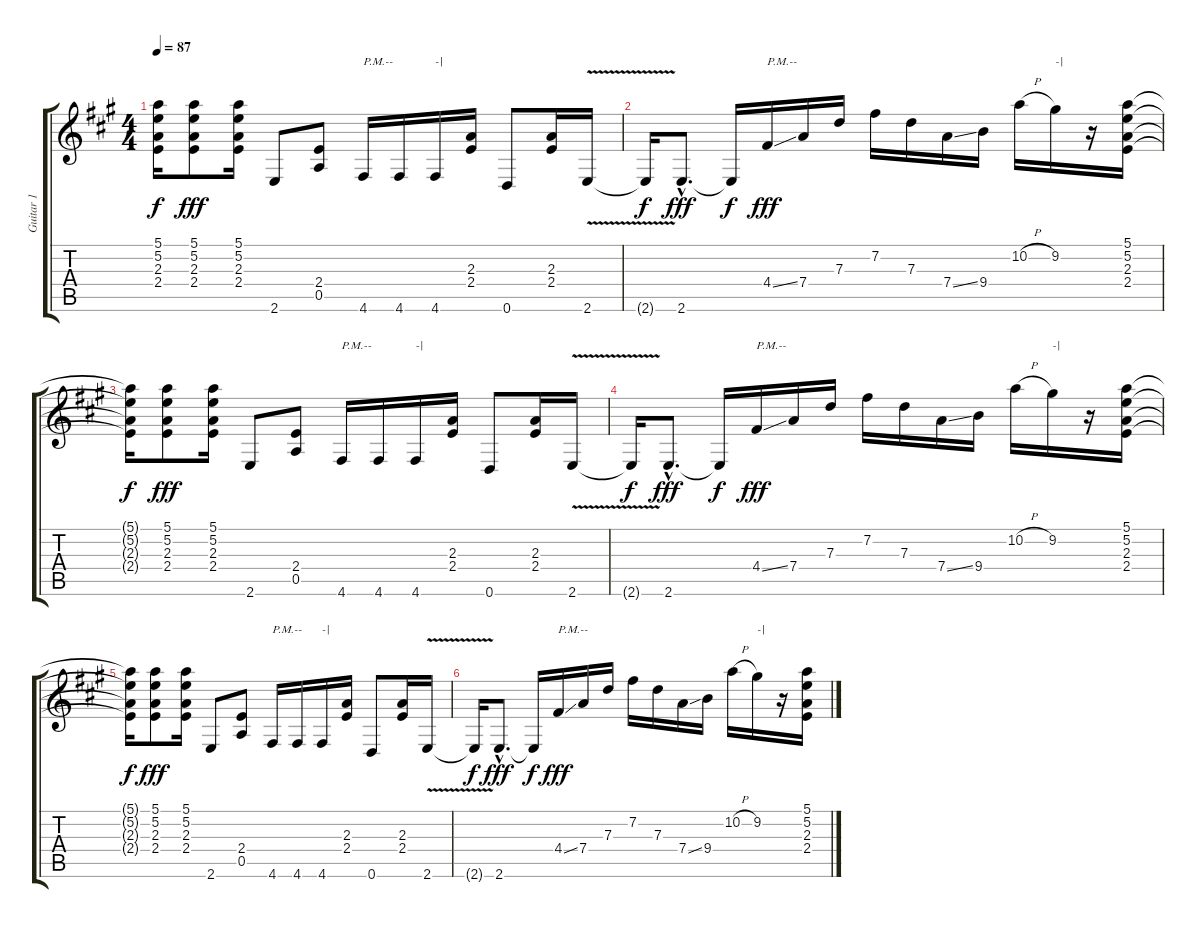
\track ("Guitar 1" "Guitar 1") {instrument distortionguitar}
\staff {score tabs}
\tuning (E4 B3 G3 D3 A2 D2) {hide}
\ts (4 4)
\tempo 87
\clef g2
\ks a
(5.1{t} 5.2{t} 2.3{t} 2.4{t}).16{dy f} (5.1 5.2 2.3 2.4).8{dy fff} (5.1 5.2 2.3 2.4).16 2.6.8 (2.4 0.5).8 4.6.16{txt "P.M.--"} 4.6.16 4.6.16{txt "-|"} (2.3 2.4).16 0.6.8 (2.3 2.4).16 2.6{v}.16 |
2.6{t}.16{dy f} 2.6{hac}.8{d dy fff volume 0} 2.6{t}.16{dy f} 4.4{ss}.16{txt "P.M.--" dy fff volume 13} 7.4.16 7.3.16 7.2.16 7.3.16 7.4{ss}.16 9.4.16 10.2{h}.16 9.2.16{txt "-|"} r.16 (5.1 5.2 2.3 2.4).16 |
(5.1{t} 5.2{t} 2.3{t} 2.4{t}).16{dy f} (5.1 5.2 2.3 2.4).8{dy fff} (5.1 5.2 2.3 2.4).16 2.6.8 (2.4 0.5).8 4.6.16{txt "P.M.--"} 4.6.16 4.6.16{txt "-|"} (2.3 2.4).16 0.6.8 (2.3 2.4).16 2.6{v}.16 |
2.6{t}.16{dy f} 2.6{hac}.8{d dy fff volume 0} 2.6{t}.16{dy f} 4.4{ss}.16{txt "P.M.--" dy fff volume 13} 7.4.16 7.3.16 7.2.16 7.3.16 7.4{ss}.16 9.4.16 10.2{h}.16 9.2.16{txt "-|"} r.16 (5.1 5.2 2.3 2.4).16 |
(5.1{t} 5.2{t} 2.3{t} 2.4{t}).16{dy f volume 0} (5.1 5.2 2.3 2.4).8{dy fff} (5.1 5.2 2.3 2.4).16 2.6.8 (2.4 0.5).8 4.6.16{txt "P.M.--"} 4.6.16 4.6.16{txt "-|"} (2.3 2.4).16 0.6.8 (2.3 2.4).16 2.6{v}.16 |
2.6{t}.16{dy f} 2.6{hac}.8{d dy fff volume 0} 2.6{t}.16{dy f} 4.4{ss}.16{txt "P.M.--" dy fff volume 13} 7.4.16 7.3.16 7.2.16 7.3.16 7.4{ss}.16 9.4.16 10.2{h}.16 9.2.16{txt "-|"} r.16 (5.1 5.2 2.3 2.4).16
